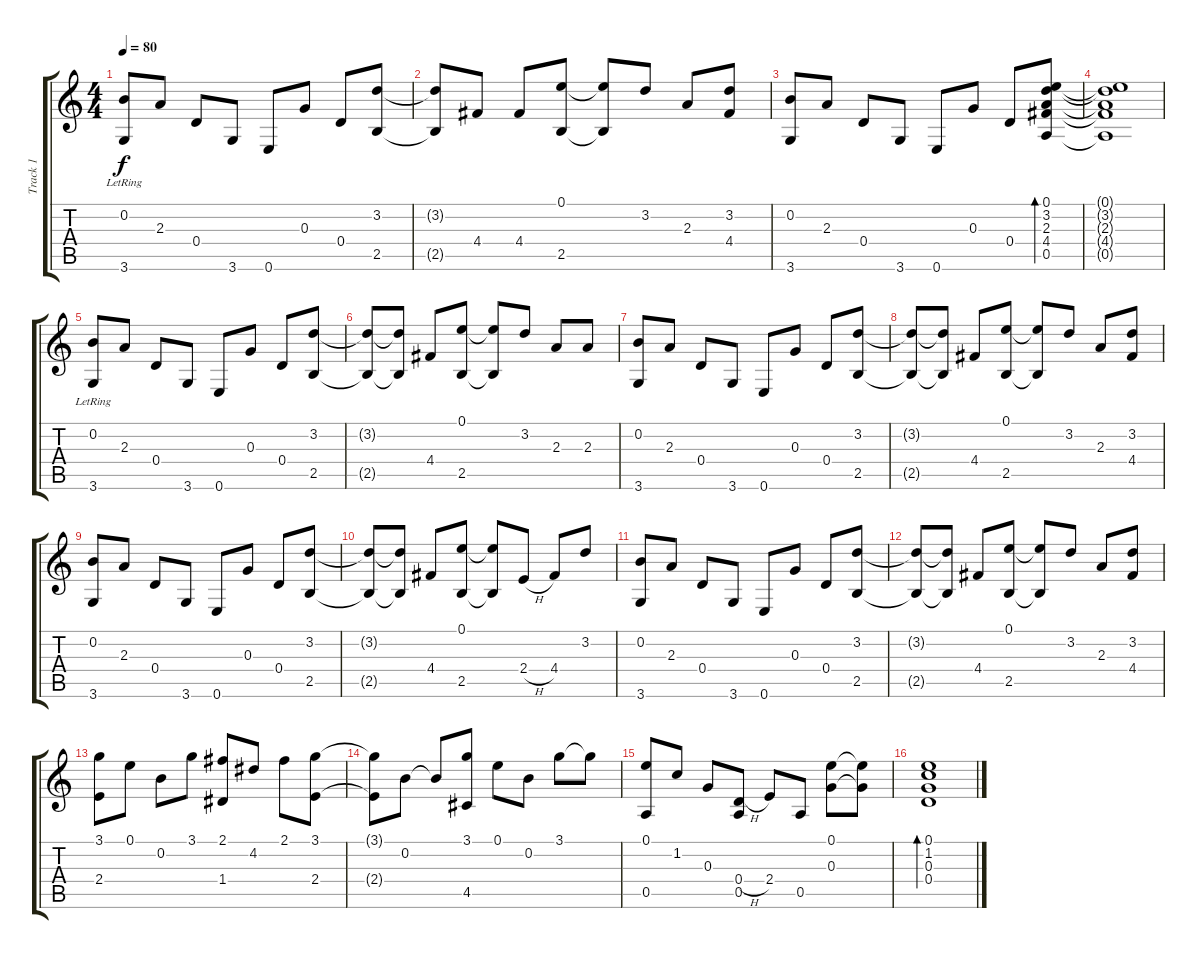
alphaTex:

\track ("Track 1" "Track 1") {instrument acousticguitarsteel}
\staff {score tabs}
\tuning (E4 B3 G3 D3 A2 E2) {hide}
\ts (4 4)
\tempo 80
\clef g2
\ks c
(0.2{lr} 3.6{lr}).8{dy f instrument acousticguitarsteel} 2.3.8 0.4.8 3.6.8 0.6.8 0.3.8 0.4.8 (3.2 2.5).8 |
(3.2{t} 2.5{t}).8 4.4.8 4.4.8 (0.1 2.5).8 (0.1{t} 2.5{t}).8 3.2.8 2.3.8 (3.2 4.4).8 |
(0.2 3.6).8 2.3.8 0.4.8 3.6.8 0.6.8 0.3.8 0.4.8 (0.1 3.2 2.3 4.4 0.5).8{bd 480} |
(0.1{t} 3.2{t} 2.3{t} 4.4{t} 0.5{t}).1 |
(0.2{lr} 3.6{lr}).8 2.3.8 0.4.8 3.6.8 0.6.8 0.3.8 0.4.8 (3.2 2.5).8 |
(3.2{t} 2.5{t}).8 (3.2{t} 2.5{t}).8 4.4.8 (0.1 2.5).8 (0.1{t} 2.5{t}).8 3.2.8 2.3.8 2.3.8 |
(0.2 3.6).8 2.3.8 0.4.8 3.6.8 0.6.8 0.3.8 0.4.8 (3.2 2.5).8 |
(3.2{t} 2.5{t}).8 (3.2{t} 2.5{t}).8 4.4.8 (0.1 2.5).8 (0.1{t} 2.5{t}).8 3.2.8 2.3.8 (3.2 4.4).8 |
(0.2 3.6).8 2.3.8 0.4.8 3.6.8 0.6.8 0.3.8 0.4.8 (3.2 2.5).8 |
(3.2{t} 2.5{t}).8 (3.2{t} 2.5{t}).8 4.4.8 (0.1 2.5).8 (0.1{t} 2.5{t}).8 2.4{h}.8 4.4.8 3.2.8 |
(0.2 3.6).8 2.3.8 0.4.8 3.6.8 0.6.8 0.3.8 0.4.8 (3.2 2.5).8 |
(3.2{t} 2.5{t}).8 (3.2{t} 2.5{t}).8 4.4.8 (0.1 2.5).8 (0.1{t} 2.5{t}).8 3.2.8 2.3.8 (3.2 4.4).8 |
(3.1 2.4).8 0.1.8 0.2.8 3.1.8 (2.1 1.4).8 4.2.8 2.1.8 (3.1 2.4).8 |
(3.1{t} 2.4{t}).8 0.2.8 0.2{t}.8 (3.1 4.5).8 0.1.8 0.2.8 3.1.8 3.1{t}.8 |
(0.1 0.5).8 1.2.8 0.3.8 (0.4{h} 0.5).8 2.4.8 0.5.8 (0.1 0.3).8 (0.1{t} 0.3{t}).8 |
(0.1 1.2 0.3 0.4).1{bd 480}
